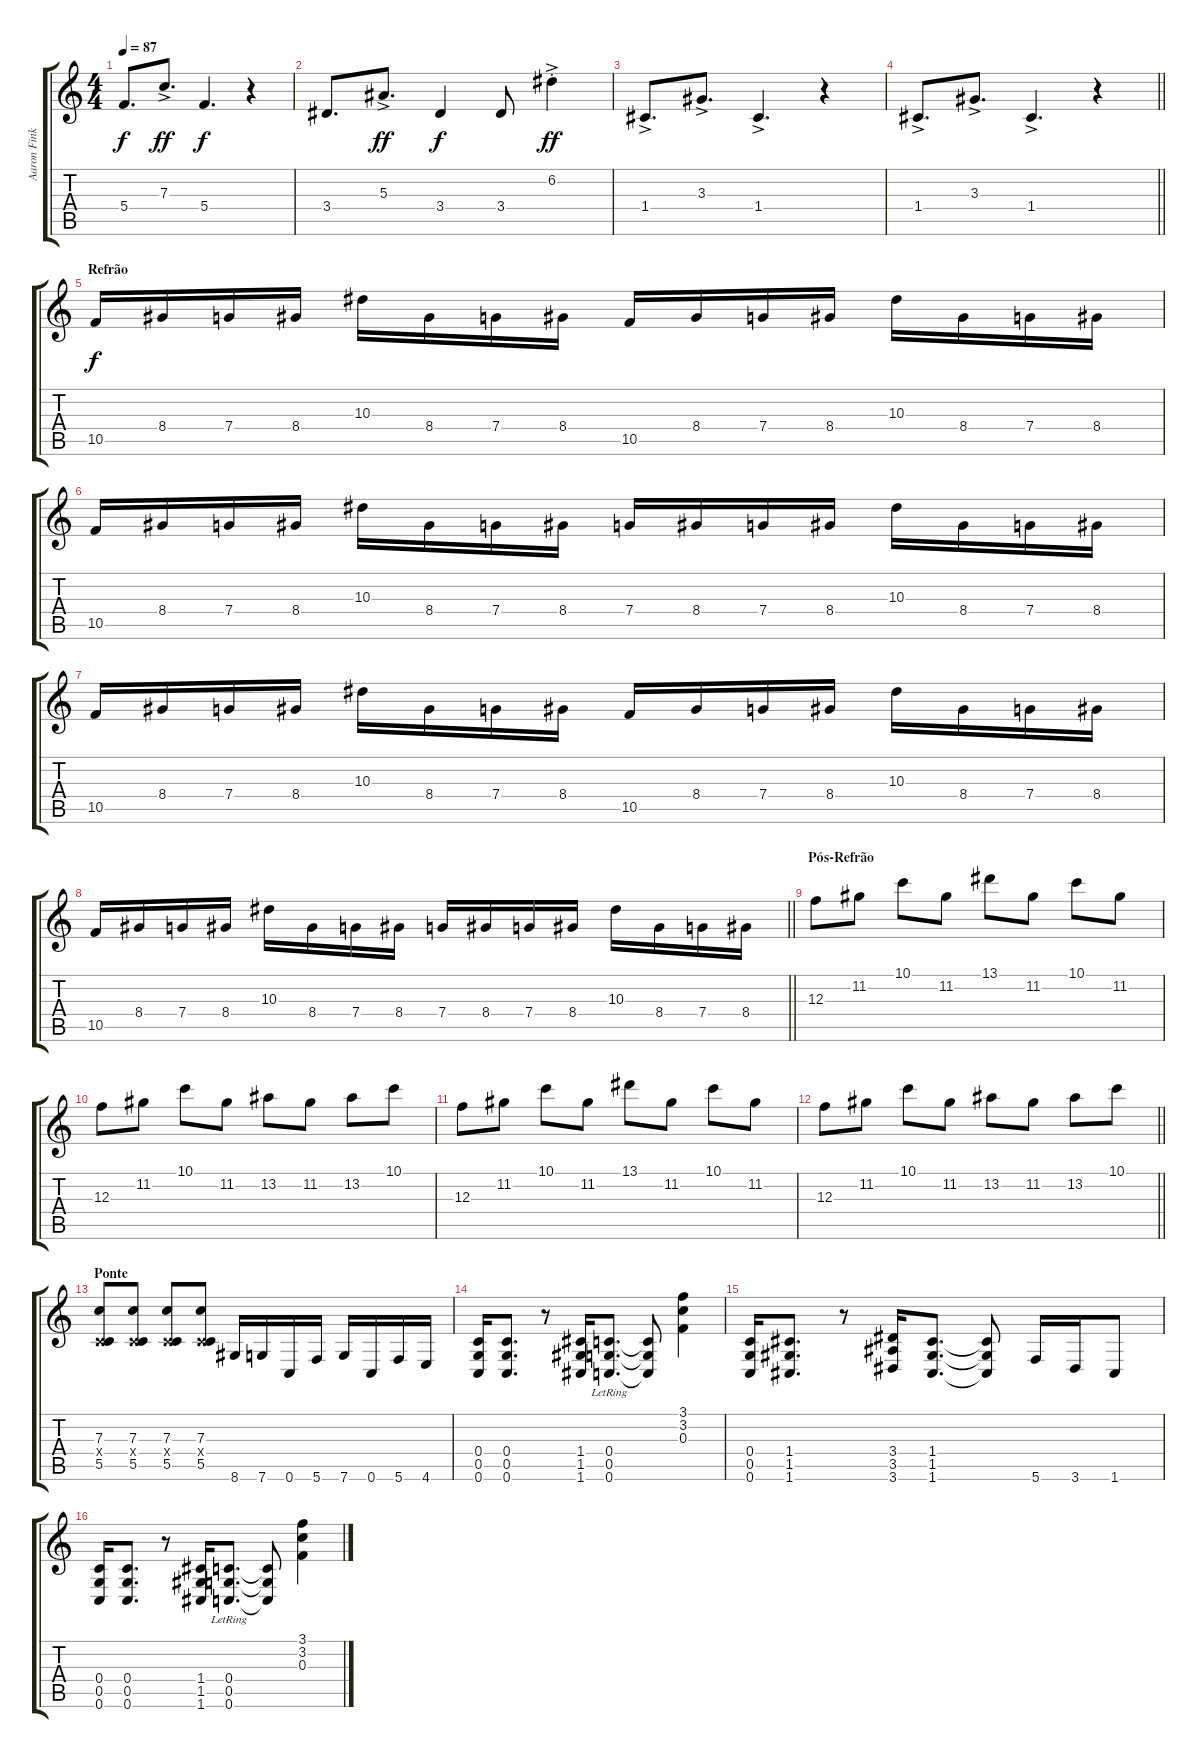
\track ("Aaron Fink" "Aaron Fink") {instrument distortionguitar}
\staff {score tabs}
\tuning (D4 A3 F3 C3 G2 C2) {hide}
\ts (4 4)
\tempo 87
\clef g2
\ks c
5.4.8{d dy f} 7.3{ac}.8{d dy ff} 5.4.4{d dy f} r.4 |
3.4.8{d} 5.3{ac}.8{d dy ff} 3.4.4{dy f} 3.4.8 6.2{ac st}.4{dy ff} |
1.4{ac}.8{d} 3.3{ac}.8{d} 1.4{ac}.4{d} r.4 |
\barLineRight lightlight
1.4{ac}.8{d} 3.3{ac}.8{d} 1.4{ac}.4{d} r.4 |
\section ("" "Refrão")
10.5.16{dy f volume 6 instrument distortionguitar} 8.4.16 7.4.16 8.4.16 10.3.16 8.4.16 7.4.16 8.4.16 10.5.16 8.4.16 7.4.16 8.4.16 10.3.16 8.4.16 7.4.16 8.4.16 |
10.5.16 8.4.16 7.4.16 8.4.16 10.3.16 8.4.16 7.4.16 8.4.16 7.4.16 8.4.16 7.4.16 8.4.16 10.3.16 8.4.16 7.4.16 8.4.16 |
10.5.16 8.4.16 7.4.16 8.4.16 10.3.16 8.4.16 7.4.16 8.4.16 10.5.16 8.4.16 7.4.16 8.4.16 10.3.16 8.4.16 7.4.16 8.4.16 |
\barLineRight lightlight
10.5.16 8.4.16 7.4.16 8.4.16 10.3.16 8.4.16 7.4.16 8.4.16 7.4.16 8.4.16 7.4.16 8.4.16 10.3.16 8.4.16 7.4.16 8.4.16 |
\section ("" "Pós-Refrão")
12.3.8 11.2.8 10.1.8 11.2.8 13.1.8 11.2.8 10.1.8 11.2.8 |
12.3.8 11.2.8 10.1.8 11.2.8 13.2.8 11.2.8 13.2.8 10.1.8 |
12.3.8 11.2.8 10.1.8 11.2.8 13.1.8 11.2.8 10.1.8 11.2.8 |
\barLineRight lightlight
12.3.8 11.2.8 10.1.8 11.2.8 13.2.8 11.2.8 13.2.8 10.1.8 |
\section ("" "Ponte")
(7.3 0.4{x} 5.5).8 (7.3 0.4{x} 5.5).8 (7.3 0.4{x} 5.5).8 (7.3 0.4{x} 5.5).8 8.6.16 7.6.16 0.6.16 5.6.16 7.6.16 0.6.16 5.6.16 4.6.16 |
(0.4 0.5 0.6).16 (0.4 0.5 0.6).8{d} r.8 (1.4 1.5 1.6).16 (0.4{lr} 0.5{lr} 0.6{lr}).8{d} (0.4{t} 0.5{t} 0.6{t}).8 (3.1 3.2 0.3).4 |
(0.4 0.5 0.6).16 (1.4 1.5 1.6).8{d} r.8 (3.4 3.5 3.6).16 (1.4 1.5 1.6).8{d} (1.4{t} 1.5{t} 1.6{t}).8 5.6.16 3.6.16 1.6.8 |
(0.4 0.5 0.6).16 (0.4 0.5 0.6).8{d} r.8 (1.4 1.5 1.6).16 (0.4{lr} 0.5{lr} 0.6{lr}).8{d} (0.4{t} 0.5{t} 0.6{t}).8 (3.1 3.2 0.3).4
